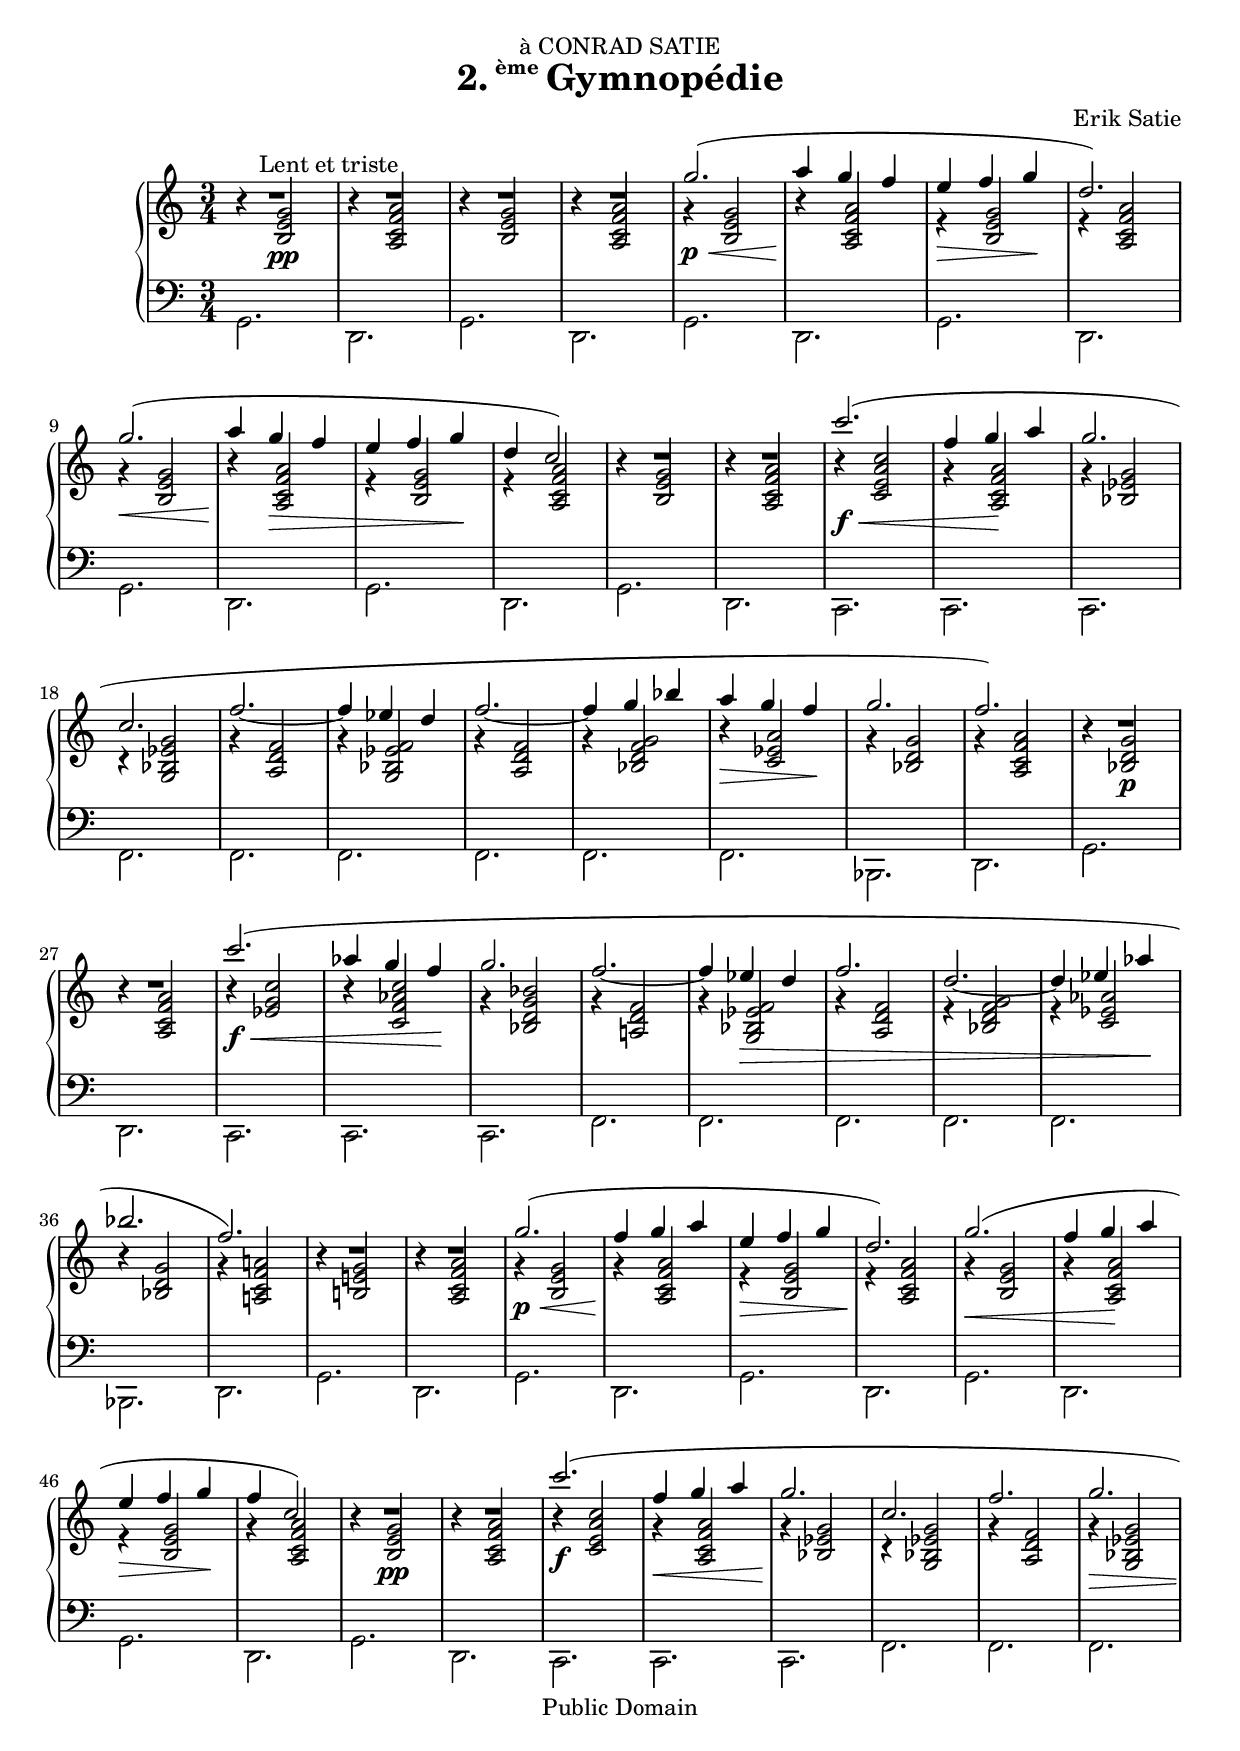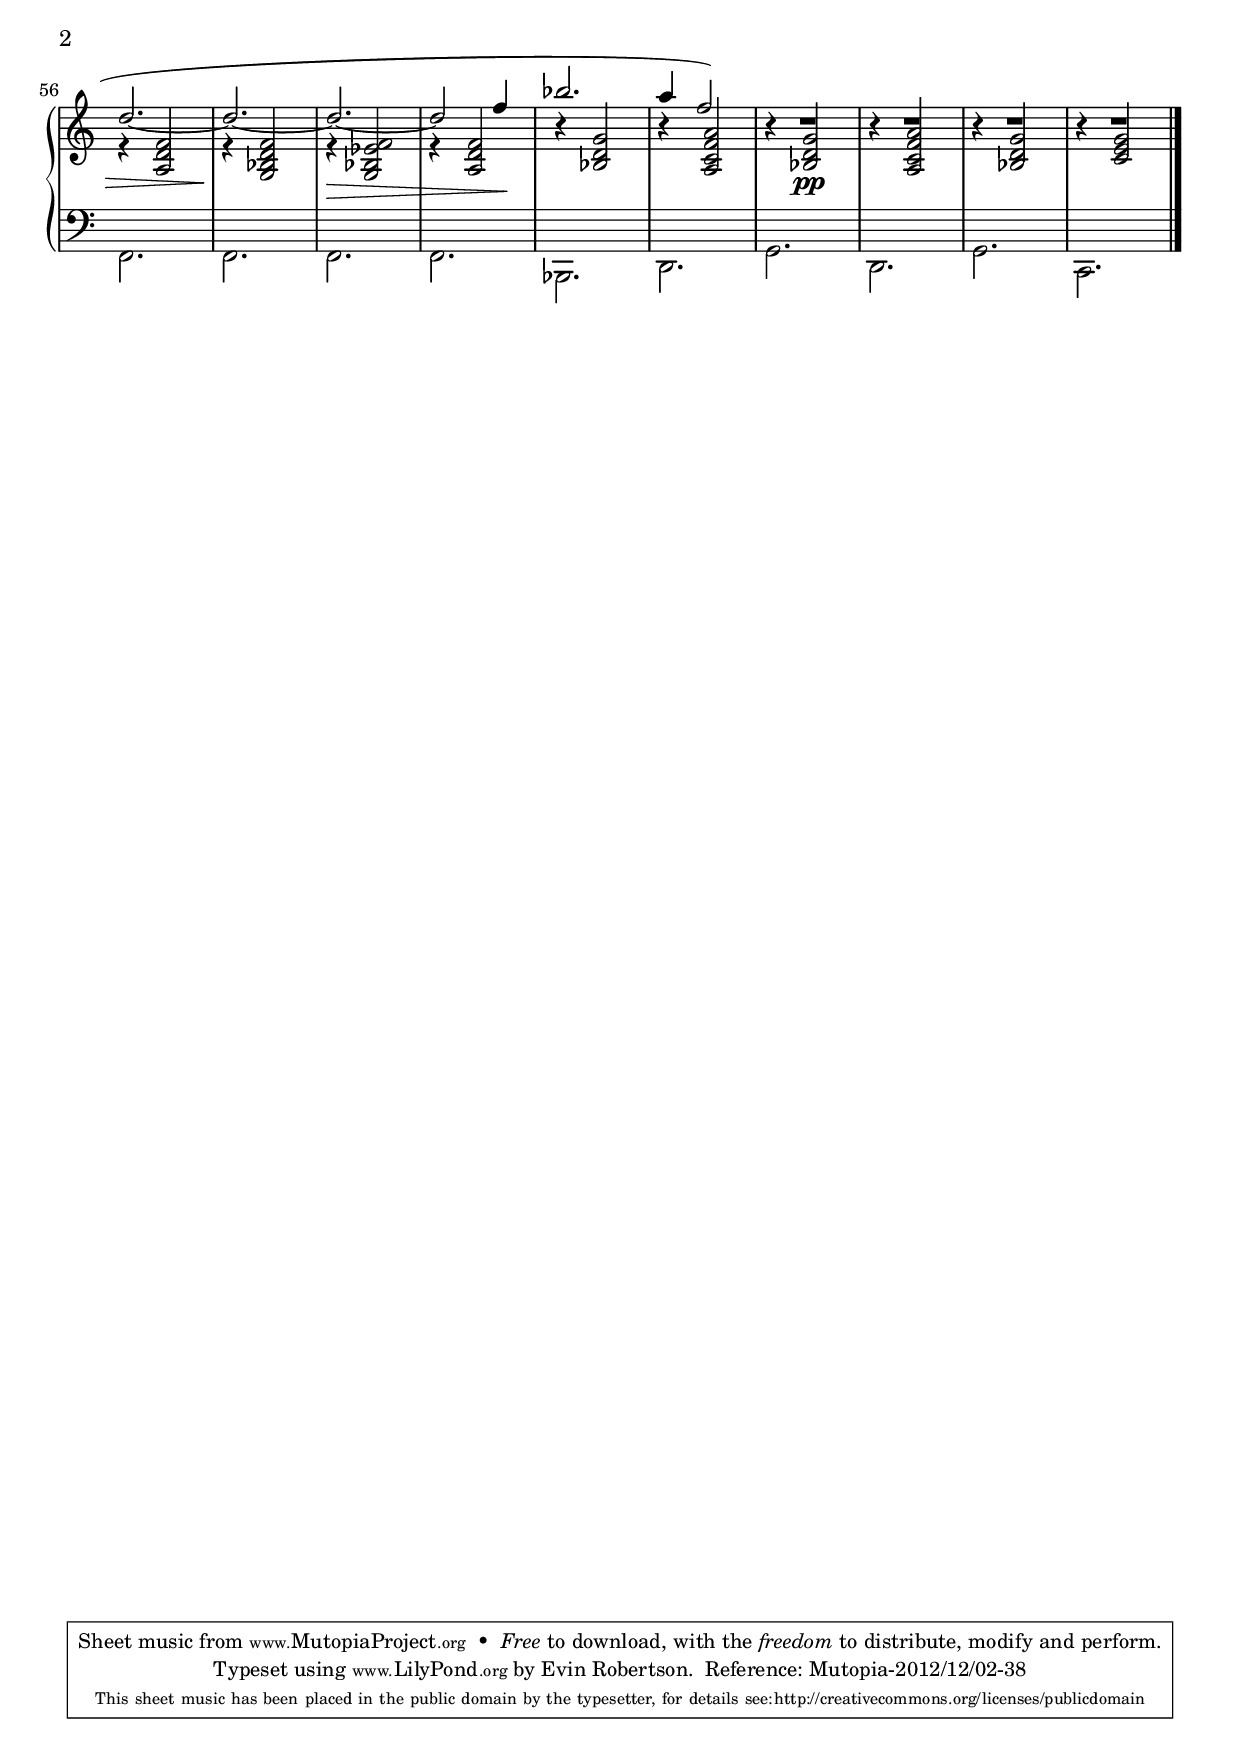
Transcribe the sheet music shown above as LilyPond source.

\version "2.16.0"

\header {
  title = \markup{\halign #-2 {2.} {\small\raise #1.5 ème} Gymnopédie}
  dedication = "à CONRAD SATIE"
  composer = "Erik Satie"

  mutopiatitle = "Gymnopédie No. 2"
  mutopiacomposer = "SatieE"
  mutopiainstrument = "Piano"
  date = "1888"
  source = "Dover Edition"
  % The Dover edition contains photocopies of the original work with
  % translations from the French typed on them.  The translations are
  % all that is new (copyrighted), and are not included in this file.

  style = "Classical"
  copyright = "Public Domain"

  filename = "gymnopedie_2.ly"
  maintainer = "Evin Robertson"
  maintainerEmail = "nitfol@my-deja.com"
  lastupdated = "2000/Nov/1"

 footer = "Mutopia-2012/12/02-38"
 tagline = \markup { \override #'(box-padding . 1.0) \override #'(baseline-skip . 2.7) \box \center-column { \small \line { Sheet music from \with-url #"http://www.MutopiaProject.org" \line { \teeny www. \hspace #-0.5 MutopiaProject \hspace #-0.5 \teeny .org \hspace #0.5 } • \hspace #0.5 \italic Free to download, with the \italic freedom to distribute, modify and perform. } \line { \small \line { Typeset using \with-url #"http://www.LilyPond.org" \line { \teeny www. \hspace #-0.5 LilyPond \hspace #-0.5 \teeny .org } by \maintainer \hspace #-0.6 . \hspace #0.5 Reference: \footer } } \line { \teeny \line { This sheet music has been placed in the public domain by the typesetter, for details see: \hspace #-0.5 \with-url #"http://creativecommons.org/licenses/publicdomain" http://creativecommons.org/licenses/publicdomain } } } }
}

global =  {
  \key a \minor
  \time 3/4
}

top = \relative c''' {
  \stemUp
  \slurUp
  R2.^\markup{\hspace #10 "Lent et triste"} |
  R2. |
  R2. |
  R2. |
  g2.( \p \< |
  a4\! g f |
  e \> f  g\! |
  d2.) |
  \barNumberCheck #9
  g2.( \< |
  a4\! g \> f |
  e f  g\! |
  d  c2) |
  R2. |
  R2. |
  c'2.( \f \< |
  f,4  g\! a |
  \barNumberCheck #17
  g2. |
  c,2. |
  f2. ~ |
  f4 ees d |
  f2. ~ |
  f4 g bes |
  a \> g  f\! |
  g2. |
  \barNumberCheck #25
  f2.) |
  R2. |
  R2. |
  c'2.( \f \< |
  aes4 g  f\! |
  g2. |
  f2. ~ |
  f4 ees \> d |
  \barNumberCheck #33
  f2. |
  d2. ~ |
  d4 ees  aes\! |
  bes2. |
  f2.) |
  R2. |
  R2. |
  g2.( \p \< |
  \barNumberCheck #41
  f4\! g a |
  e \> f g |
  d2.\!) |
  g2.( \< |
  f4  g\! a |
  e \> f  g\! |
  f  c2) |
  R2. |
  \barNumberCheck #49
  R2. |
  c'2.( \f |
  f,4 \< g a |
  g2.\! |
  c,2. |
  f2. |
  g2. \> |
  d2. ~ |
  d2.\! ~ |
  \barNumberCheck #58
  d2. \> ~ |
  d2  f4\! |
  bes2. |
  a4  f2) |
  R2. |
  R2. |
  R2. |
  R2. \bar "|."
}

middle = \context Voice = "accomp" \relative c'' {
  \override NoteColumn   #'horizontal-shift = #1
  r4 <g  e b>2\pp |
  r4 <a f c a>2 |
  r4 <g e b>2 |
  r4 <a f c a>2 |
  r4 <g e b>2 |
  r4 <a f c a>2 |
  r4 <g e b>2 |
  r4 <a f c a>2 |

  r4 <g e b>2 |
  r4 <a f c a>2 |
  r4 <g e b>2 |
  r4 <a f c a>2 |
  r4 <g e b>2 |
  r4 <a f c a>2 |

  r4 <c a e c>2 |
  r4 <a f c a>2 |
  r4 <g ees bes>2 |
  r4 <g ees bes g>2 |
  r4 <f d a>2 |
  r4 <f ees bes g>2 |
  r4 <f d a>2 |
  r4 <g f d bes>2 |
  r4 <a ees c>2 |
  r4 <g d bes>2 |
  r4 <a f c a>2 |
  r4 <g  d bes>2\p |
  r4 <a f c a>2 |

  r4 <c g ees>2 |
  r4 <c aes f c>2 |
  r4 <bes g d bes>2 |
  r4 <f d a!>2 |
  r4 <f ees bes g>2 |
  r4 <f d a>2 |
  r4 <g f d bes>2 |
  r4 <aes ees c>2 |
  r4 <g d bes>2 |
  r4 <a! f c a!>2 |

  r4 <g e! b!>2 |
  r4 <a f c a>2 |
  r4 <g e b>2 |
  r4 <a f c a>2 |
  r4 <g e b>2 |
  r4 <a f c a>2 |

  r4 <g e b>2 |
  r4 <a f c a>2 |
  r4 <g e b>2 |
  r4 <a f c a>2 |
  r4 <g  e b>2\pp |
  r4 <a f c a>2 |

  r4 <c a e c>2 |
  r4 <a f c a>2 |
  r4 <g ees bes>2 |
  r4 <g ees bes g>2 |
  r4 <f d a>2 |
  r4 <g ees bes g>2 |
  r4 <f d a>2 |
  r4 <f d bes g>2 |
  r4 <f ees bes g>2 |
  r4 <f d a>2 |
  r4 <g d bes>2 |
  r4 <a f c a>2 |

  r4 <g  d bes>2\pp |
  r4 <a f c a>2 |
  r4 <g d bes>2 |
  r4 <g e c>2 |
}

bottom = \context Staff \relative c {
  \stemDown
  g2. |
  d2. |
  g2. |
  d2. |
  g2. |
  d2. |
  g2. |
  d2. |

  g2. |
  d2. |
  g2. |
  d2. |
  g2. |
  d2. |

  c2. |
  c2. |
  c2. |
  f2. |
  f2. |
  f2. |
  f2. |
  f2. |
  f2. |
  bes,2. |
  d2. |
  g2. |
  d2. |


  c2. |
  c2. |
  c2. |
  f2. |
  f2. |
  f2. |
  f2. |
  f2. |
  bes,2. |
  d2. |

  g2. |
  d2. |
  g2. |
  d2. |
  g2. |
  d2. |

  g2. |
  d2. |
  g2. |
  d2. |
  g2. |
  d2. |

  c2. |
  c2. |
  c2. |
  f2. |
  f2. |
  f2. |
  f2. |
  f2. |
  f2. |
  f2. |
  bes,2. |
  d2. |

  g2. |
  d2. |
  g2. |
  c,2. |
}

\score {
  \context PianoStaff <<
    \context Staff = "treble" <<
      \global
      \clef treble
      \top
      \middle
    >>
    \context Staff = "bass" <<
      \global
      \clef bass
      \bottom
    >>
  >>
  \midi { }
  \layout {
    ragged-right = ##f
    \context {
      \Score
      \override SpacingSpanner #'shortest-duration-space = #3.0
      \override SpacingSpanner #'spacing-increment = #1.2
    }
  }
}
